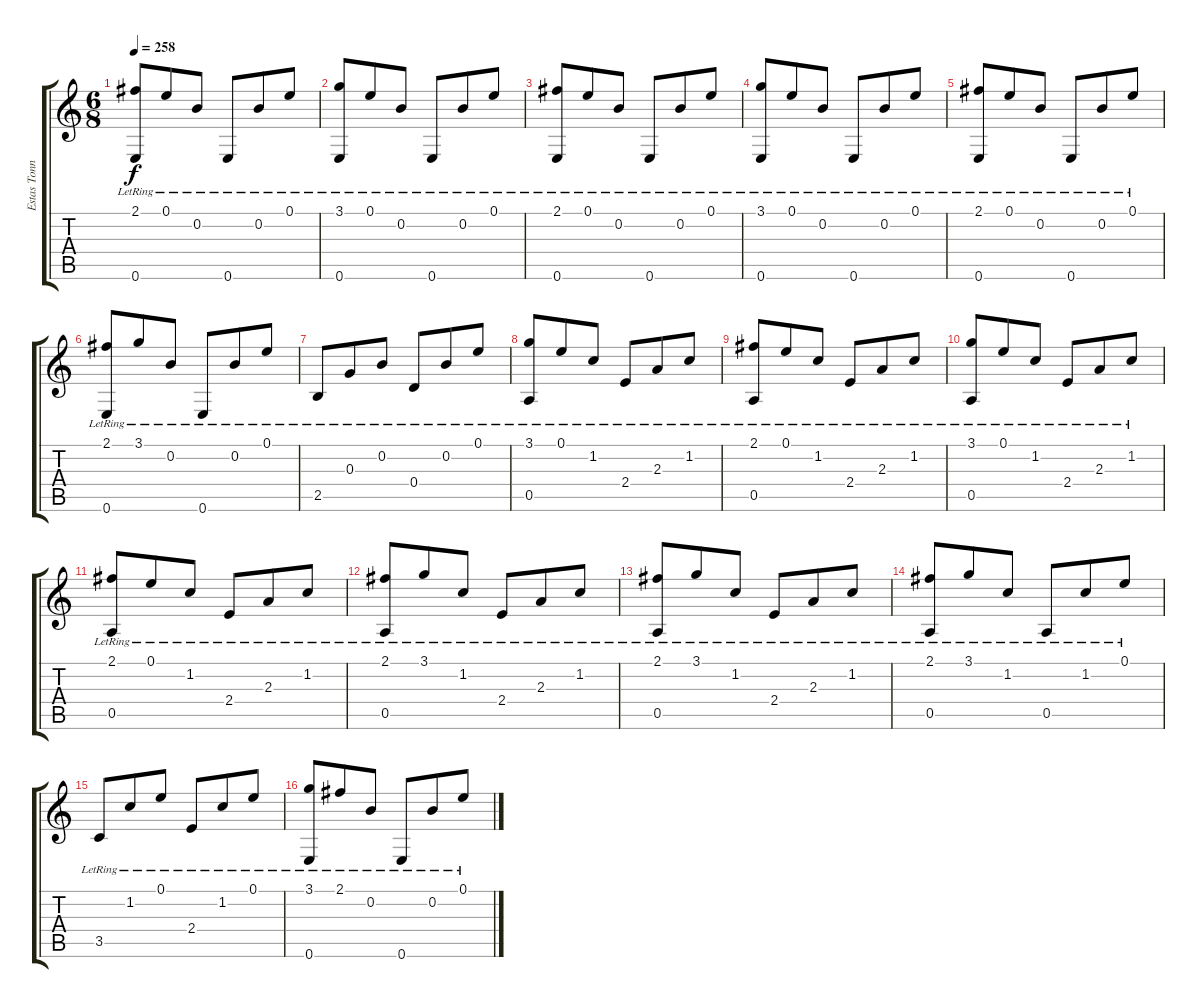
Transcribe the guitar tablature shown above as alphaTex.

\track ("Estas Tonne" "Estas Tonn") {instrument acousticguitarnylon}
\staff {score tabs}
\tuning (E4 B3 G3 D3 A2 E2) {hide}
\ts (6 8)
\tempo 258
\clef g2
\ks c
(2.1{lr} 0.6{lr}).8{dy f} 0.1{lr}.8 0.2{lr}.8 0.6{lr}.8 0.2{lr}.8 0.1{lr}.8 |
(3.1{lr} 0.6{lr}).8 0.1{lr}.8 0.2{lr}.8 0.6{lr}.8 0.2{lr}.8 0.1{lr}.8 |
(2.1{lr} 0.6{lr}).8 0.1{lr}.8 0.2{lr}.8 0.6{lr}.8 0.2{lr}.8 0.1{lr}.8 |
(3.1{lr} 0.6{lr}).8 0.1{lr}.8 0.2{lr}.8 0.6{lr}.8 0.2{lr}.8 0.1{lr}.8 |
(2.1{lr} 0.6{lr}).8 0.1{lr}.8 0.2{lr}.8 0.6{lr}.8 0.2{lr}.8 0.1{lr}.8 |
(2.1{lr} 0.6{lr}).8 3.1{lr}.8 0.2{lr}.8 0.6{lr}.8 0.2{lr}.8 0.1{lr}.8 |
2.5{lr}.8 0.3{lr}.8 0.2{lr}.8 0.4{lr}.8 0.2{lr}.8 0.1{lr}.8 |
(3.1{lr} 0.5{lr}).8 0.1{lr}.8 1.2{lr}.8 2.4{lr}.8 2.3{lr}.8 1.2{lr}.8 |
(2.1{lr} 0.5{lr}).8 0.1{lr}.8 1.2{lr}.8 2.4{lr}.8 2.3{lr}.8 1.2{lr}.8 |
(3.1{lr} 0.5{lr}).8 0.1{lr}.8 1.2{lr}.8 2.4{lr}.8 2.3{lr}.8 1.2{lr}.8 |
(2.1{lr} 0.5{lr}).8 0.1{lr}.8 1.2{lr}.8 2.4{lr}.8 2.3{lr}.8 1.2{lr}.8 |
(2.1{lr} 0.5{lr}).8 3.1{lr}.8 1.2{lr}.8 2.4{lr}.8 2.3{lr}.8 1.2{lr}.8 |
(2.1{lr} 0.5{lr}).8 3.1{lr}.8 1.2{lr}.8 2.4{lr}.8 2.3{lr}.8 1.2{lr}.8 |
(2.1{lr} 0.5{lr}).8 3.1{lr}.8 1.2{lr}.8 0.5{lr}.8 1.2{lr}.8 0.1{lr}.8 |
3.5{lr}.8 1.2{lr}.8 0.1{lr}.8 2.4{lr}.8 1.2{lr}.8 0.1{lr}.8 |
(3.1{lr} 0.6{lr}).8 2.1{lr}.8 0.2{lr}.8 0.6{lr}.8 0.2{lr}.8 0.1{lr}.8
